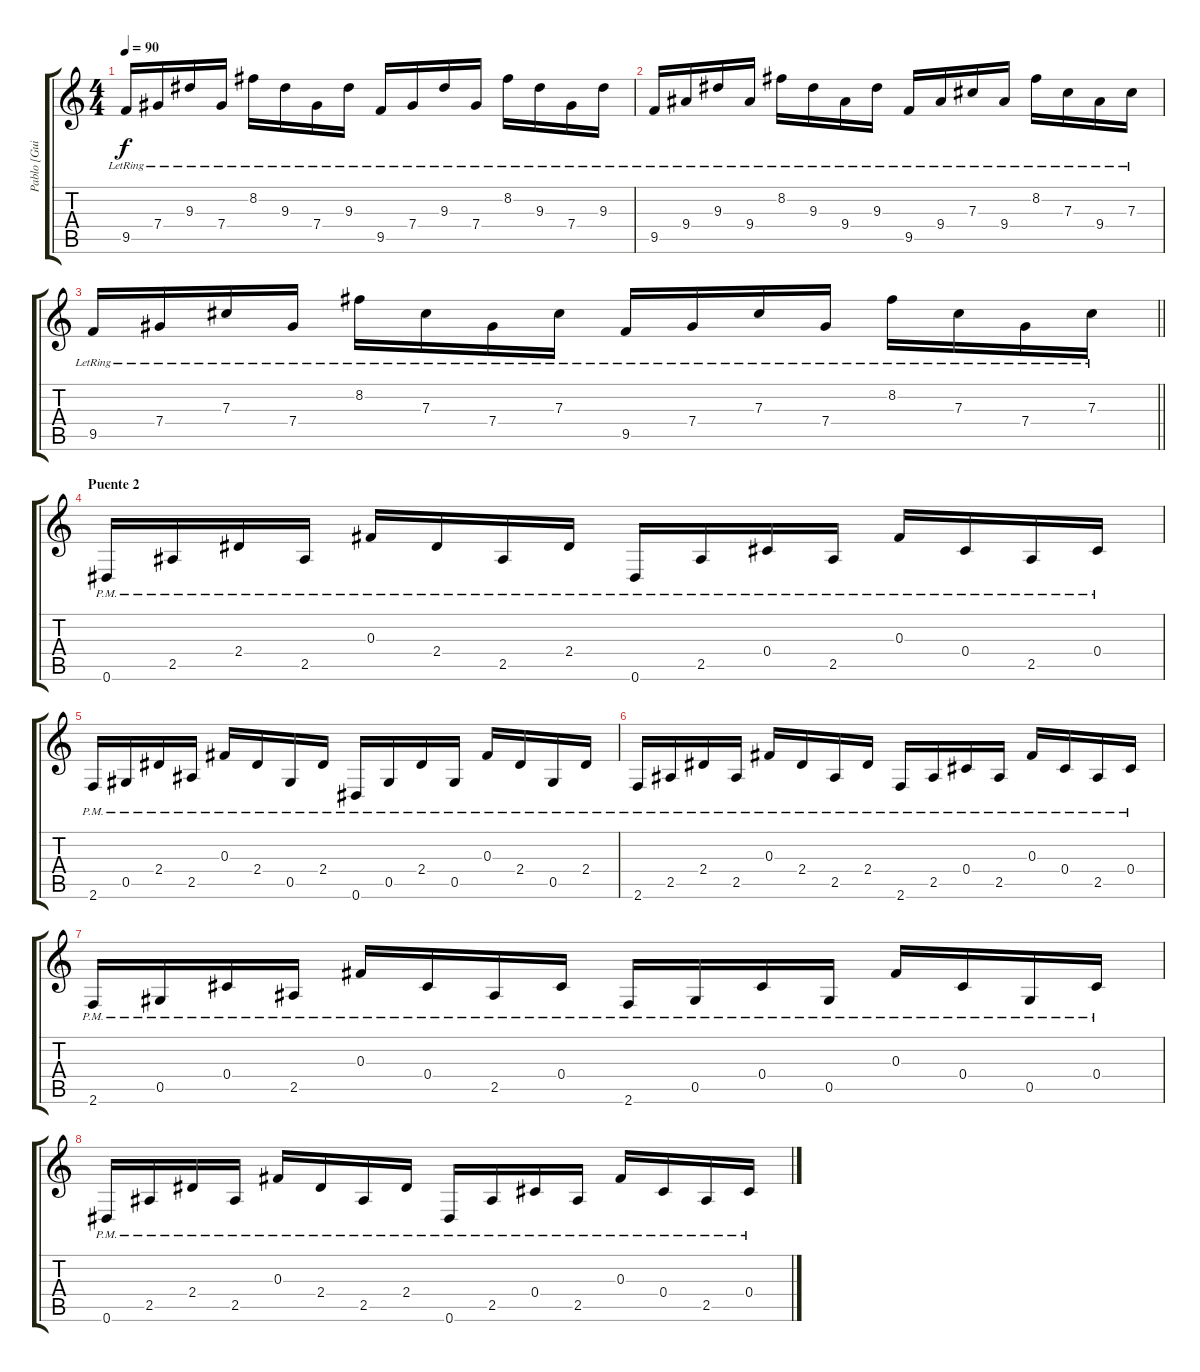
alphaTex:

\track ("Pablo [Guitar 1]" "Pablo [Gui") {instrument acousticguitarsteel}
\staff {score tabs}
\tuning (Eb4 Bb3 Gb3 Db3 Ab2 Eb2) {hide}
\ts (4 4)
\tempo 90
\clef g2
\ks c
9.5{lr}.16{dy f} 7.4{lr}.16 9.3{lr}.16 7.4{lr}.16 8.2{lr}.16 9.3{lr}.16 7.4{lr}.16 9.3{lr}.16 9.5{lr}.16 7.4{lr}.16 9.3{lr}.16 7.4{lr}.16 8.2{lr}.16 9.3{lr}.16 7.4{lr}.16 9.3{lr}.16 |
9.5{lr}.16 9.4{lr}.16 9.3{lr}.16 9.4{lr}.16 8.2{lr}.16 9.3{lr}.16 9.4{lr}.16 9.3{lr}.16 9.5{lr}.16 9.4{lr}.16 7.3{lr}.16 9.4{lr}.16 8.2{lr}.16 7.3{lr}.16 9.4{lr}.16 7.3{lr}.16 |
\barLineRight lightlight
9.5{lr}.16 7.4{lr}.16 7.3{lr}.16 7.4{lr}.16 8.2{lr}.16 7.3{lr}.16 7.4{lr}.16 7.3{lr}.16 9.5{lr}.16 7.4{lr}.16 7.3{lr}.16 7.4{lr}.16 8.2{lr}.16 7.3{lr}.16 7.4{lr}.16 7.3{lr}.16 |
\section ("" "Puente 2")
0.6{pm}.16{instrument distortionguitar} 2.5{pm}.16 2.4{pm}.16 2.5{pm}.16 0.3{pm}.16 2.4{pm}.16 2.5{pm}.16 2.4{pm}.16 0.6{pm}.16 2.5{pm}.16 0.4{pm}.16 2.5{pm}.16 0.3{pm}.16 0.4{pm}.16 2.5{pm}.16 0.4{pm}.16 |
2.6{pm}.16 0.5{pm}.16 2.4{pm}.16 2.5{pm}.16 0.3{pm}.16 2.4{pm}.16 0.5{pm}.16 2.4{pm}.16 0.6{pm}.16 0.5{pm}.16 2.4{pm}.16 0.5{pm}.16 0.3{pm}.16 2.4{pm}.16 0.5{pm}.16 2.4{pm}.16 |
2.6{pm}.16 2.5{pm}.16 2.4{pm}.16 2.5{pm}.16 0.3{pm}.16 2.4{pm}.16 2.5{pm}.16 2.4{pm}.16 2.6{pm}.16 2.5{pm}.16 0.4{pm}.16 2.5{pm}.16 0.3{pm}.16 0.4{pm}.16 2.5{pm}.16 0.4{pm}.16 |
2.6{pm}.16 0.5{pm}.16 0.4{pm}.16 2.5{pm}.16 0.3{pm}.16 0.4{pm}.16 2.5{pm}.16 0.4{pm}.16 2.6{pm}.16 0.5{pm}.16 0.4{pm}.16 0.5{pm}.16 0.3{pm}.16 0.4{pm}.16 0.5{pm}.16 0.4{pm}.16 |
0.6{pm}.16 2.5{pm}.16 2.4{pm}.16 2.5{pm}.16 0.3{pm}.16 2.4{pm}.16 2.5{pm}.16 2.4{pm}.16 0.6{pm}.16 2.5{pm}.16 0.4{pm}.16 2.5{pm}.16 0.3{pm}.16 0.4{pm}.16 2.5{pm}.16 0.4{pm}.16
